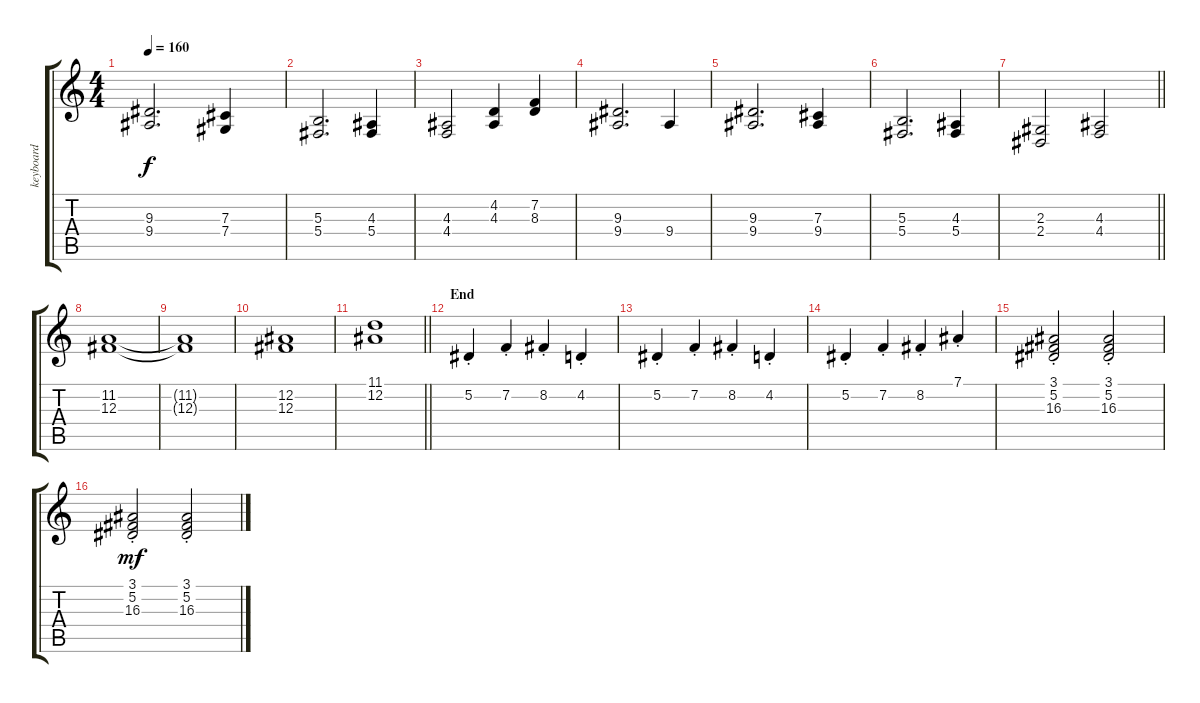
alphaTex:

\track ("keyboard" "keyboard") {instrument choiraahs}
\staff {score tabs}
\tuning (Eb4 Bb3 Gb3 Db3 Ab2 Eb2) {hide}
\ts (4 4)
\tempo 160
\clef g2
\ks aminor
(9.3 9.4).2{d dy f} (7.3 7.4).4 |
(5.3 5.4).2{d} (4.3 5.4).4 |
(4.3 4.4).2 (4.2 4.3).4 (7.2 8.3).4 |
(9.3 9.4).2{d} 9.4.4 |
(9.3 9.4).2{d} (7.3 9.4).4 |
(5.3 5.4).2{d} (4.3 5.4).4 |
\barLineRight lightlight
(2.3 2.4).2 (4.3 4.4).2 |
\section ("" "")
(11.2 12.3).1 |
(11.2{t} 12.3{t}).1 |
(12.2 12.3).1 |
\barLineRight lightlight
(11.1 12.2).1 |
\section ("" "End")
5.2{st}.4 7.2{st}.4 8.2{st}.4 4.2{st}.4 |
5.2{st}.4 7.2{st}.4 8.2{st}.4 4.2{st}.4 |
5.2{st}.4 7.2{st}.4 8.2{st}.4 7.1{st}.4 |
(3.1{st} 5.2{st} 16.3{st}).2 (3.1{st} 5.2{st} 16.3{st}).2 |
(3.1{st} 5.2{st} 16.3{st}).2{dy mf} (3.1{st} 5.2{st} 16.3{st}).2
